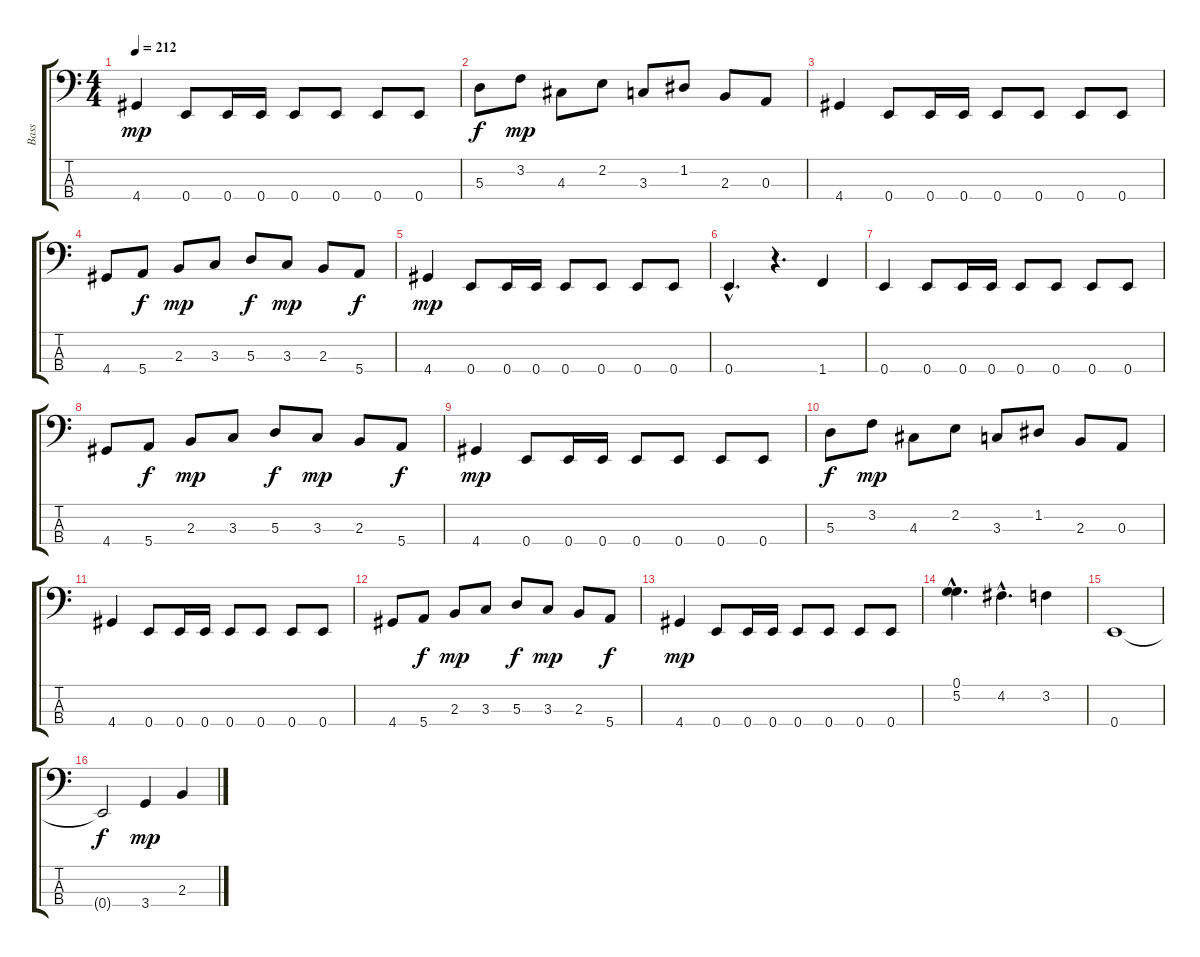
\track ("Bass" "Bass") {instrument electricbassfinger}
\staff {score tabs}
\tuning (G2 D2 A1 E1) {hide}
\ts (4 4)
\tempo 212
\clef f4
\ks c
4.4.4{dy mp} 0.4.8 0.4.16 0.4.16 0.4.8 0.4.8 0.4.8 0.4.8 |
5.3.8{dy f} 3.2.8{dy mp} 4.3.8 2.2.8 3.3.8 1.2.8 2.3.8 0.3.8 |
4.4.4 0.4.8 0.4.16 0.4.16 0.4.8 0.4.8 0.4.8 0.4.8 |
4.4.8 5.4.8{dy f} 2.3.8{dy mp} 3.3.8 5.3.8{dy f} 3.3.8{dy mp} 2.3.8 5.4.8{dy f} |
4.4.4{dy mp} 0.4.8 0.4.16 0.4.16 0.4.8 0.4.8 0.4.8 0.4.8 |
0.4{hac}.4{d} r.4{d} 1.4.4 |
0.4.4 0.4.8 0.4.16 0.4.16 0.4.8 0.4.8 0.4.8 0.4.8 |
4.4.8 5.4.8{dy f} 2.3.8{dy mp} 3.3.8 5.3.8{dy f} 3.3.8{dy mp} 2.3.8 5.4.8{dy f} |
4.4.4{dy mp} 0.4.8 0.4.16 0.4.16 0.4.8 0.4.8 0.4.8 0.4.8 |
5.3.8{dy f} 3.2.8{dy mp} 4.3.8 2.2.8 3.3.8 1.2.8 2.3.8 0.3.8 |
4.4.4 0.4.8 0.4.16 0.4.16 0.4.8 0.4.8 0.4.8 0.4.8 |
4.4.8 5.4.8{dy f} 2.3.8{dy mp} 3.3.8 5.3.8{dy f} 3.3.8{dy mp} 2.3.8 5.4.8{dy f} |
4.4.4{dy mp} 0.4.8 0.4.16 0.4.16 0.4.8 0.4.8 0.4.8 0.4.8 |
(0.1{hac} 5.2{hac}).4{d} 4.2{hac}.4{d} 3.2.4 |
0.4.1 |
0.4{t}.2{dy f} 3.4.4{dy mp} 2.3.4
